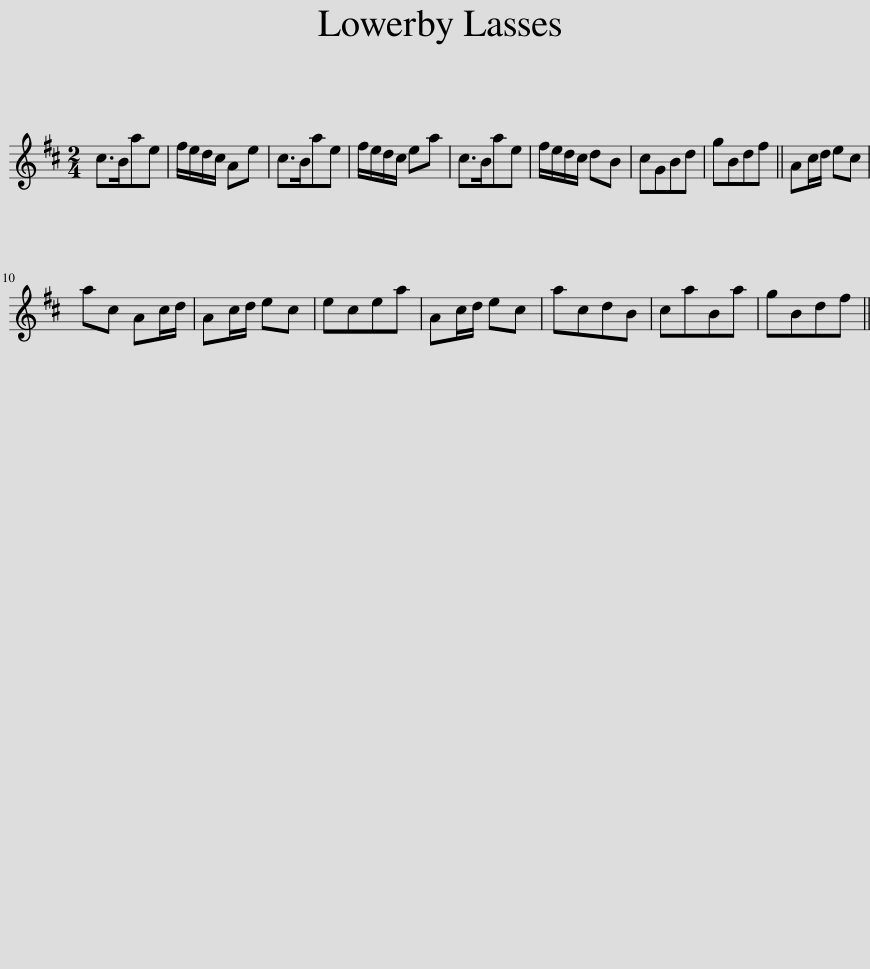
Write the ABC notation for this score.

X:1
L:1/8
M:2/4
I:linebreak $
K:D
V:1 treble
V:1
 c>Bae | f/e/d/c/ Ae | c>Bae | f/e/d/c/ ea | c>Bae | %5
 f/e/d/c/ dB | cGBd | gBdf || Ac/d/ ec |$ ac Ac/d/ | %10
 Ac/d/ ec | ecea | Ac/d/ ec | acdB | caBa | %15
 gBdf || %16
